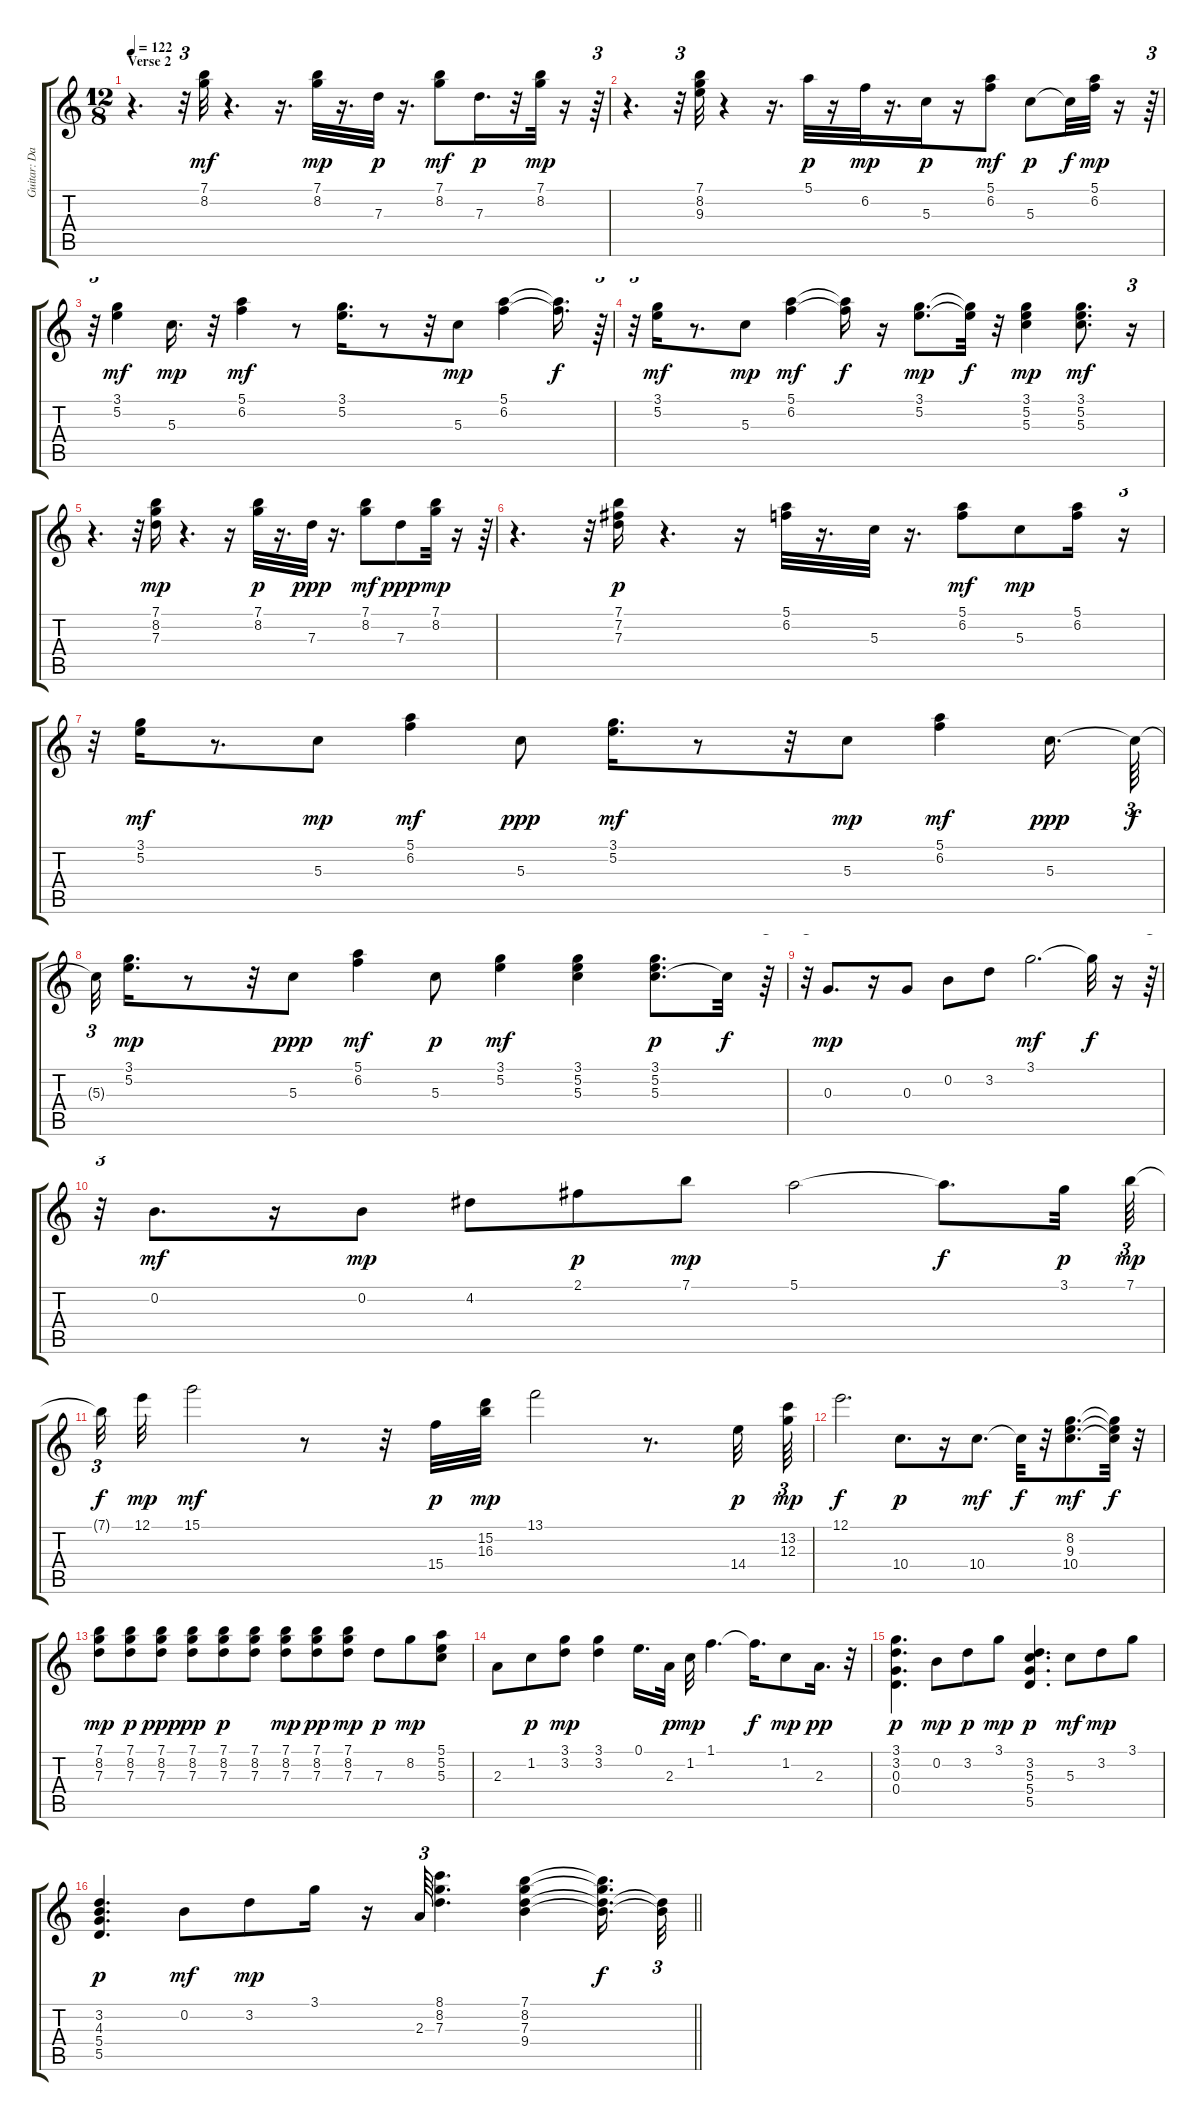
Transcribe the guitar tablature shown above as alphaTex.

\track ("Guitar: Davey Johnstone" "Guitar: Da") {instrument electricguitarclean}
\staff {score tabs}
\tuning (E4 B3 G3 D3 A2 E2) {hide}
\ts (12 8)
\section ("" "Verse 2")
\tempo 122
\clef g2
\ks c
r.4{d dy f} r.32{tu (3 2)} (7.1 8.2).32{dy mf} r.4{d} r.16{d} (7.1 8.2).32{dy mp} r.16{d} 7.3.32{dy p} r.16{d} (7.1 8.2).8{dy mf} 7.3.16{d dy p} r.32 (7.1 8.2).32{dy mp} r.16 r.64{tu (3 2)} |
r.4{d} r.32{tu (3 2)} (7.1 8.2 9.3).32 r.4 r.16{d} 5.1.32{dy p} r.16 6.2.32{dy mp} r.16{d} 5.3.16{dy p} r.16 (5.1 6.2).8{dy mf} 5.3.8{dy p} 5.3{t}.32{dy f} (5.1 6.2).32{dy mp} r.16 r.64{tu (3 2)} |
r.32{tu (3 2)} (3.1 5.2).4{dy mf} 5.3.16{d dy mp} r.32 (5.1 6.2).4{dy mf} r.8 (3.1 5.2).16{d} r.8 r.32 5.3.8{dy mp} (5.1 6.2).4 (5.1{t} 6.2{t}).16{d dy f} r.64{tu (3 2)} |
r.32{tu (3 2)} (3.1 5.2).16{dy mf} r.8{d} 5.3.8{dy mp} (5.1 6.2).4{dy mf} (5.1{t} 6.2{t}).16{dy f} r.16 (3.1 5.2).8{d dy mp} (3.1{t} 5.2{t}).32{dy f} r.32 (3.1 5.2 5.3).4{dy mp} (3.1 5.2 5.3).8{d dy mf} r.16{tu (3 2)} |
r.4{d} r.32{tu (3 2)} (7.1 8.2 7.3).16{dy mp} r.4{d} r.16 (7.1 8.2).32{dy p} r.16{d} 7.3.32{dy ppp} r.16{d} (7.1 8.2).8{dy mf} 7.3.8{dy ppp} (7.1 8.2).32{dy mp} r.16 r.64{tu (3 2)} |
r.4{d} r.32{tu (3 2)} (7.1 7.2 7.3).16{dy p} r.4{d} r.16 (5.1 6.2).32 r.16{d} 5.3.32 r.16{d} (5.1 6.2).8{dy mf} 5.3.8{dy mp} (5.1 6.2).16 r.16{tu (3 2)} |
r.32{tu (3 2)} (3.1 5.2).16{dy mf} r.8{d} 5.3.8{dy mp} (5.1 6.2).4{dy mf} 5.3.8{dy ppp} (3.1 5.2).16{d dy mf} r.8 r.32 5.3.8{dy mp} (5.1 6.2).4{dy mf} 5.3.16{d dy ppp} 5.3{t}.64{tu (3 2) dy f} |
5.3{t}.32{tu (3 2)} (3.1 5.2).16{d dy mp} r.8 r.32 5.3.8{dy ppp} (5.1 6.2).4{dy mf} 5.3.8{dy p} (3.1 5.2).4{dy mf} (3.1 5.2 5.3).4 (3.1 5.2 5.3).8{d dy p} 5.3{t}.32{dy f} r.64{tu (3 2)} |
r.32{tu (3 2)} 0.3.8{d dy mp} r.16 0.3.8 0.2.8 3.2.8 3.1.2{d dy mf} 3.1{t}.32{dy f} r.16 r.64{tu (3 2)} |
r.32{tu (3 2)} 0.2.8{d dy mf} r.16 0.2.8{dy mp} 4.2.8 2.1.8{dy p} 7.1.8{dy mp} 5.1.2 5.1{t}.8{d dy f} 3.1.32{dy p} 7.1.64{tu (3 2) dy mp} |
7.1{t}.32{tu (3 2) dy f} 12.1.32{dy mp} 15.1.2{dy mf} r.8 r.32 15.4.32{dy p} (15.2 16.3).32{dy mp} 13.1.2 r.8{d} 14.4.32{dy p} (13.2 12.3).64{tu (3 2) dy mp} |
12.1.2{d dy f} 10.4.8{d dy p} r.16 10.4.8{d dy mf} 10.4{t}.32{dy f} r.32 (8.2 9.3 10.4).8{d dy mf} (8.2{t} 9.3{t} 10.4{t}).32{dy f} r.32 |
(7.1 8.2 7.3).8{dy mp} (7.1 8.2 7.3).8{dy p} (7.1 8.2 7.3).8{dy ppp} (7.1 8.2 7.3).8{dy pp} (7.1 8.2 7.3).8{dy p} (7.1 8.2 7.3).8 (7.1 8.2 7.3).8{dy mp} (7.1 8.2 7.3).8{dy pp} (7.1 8.2 7.3).8{dy mp} 7.3.8{dy p} 8.2.8{dy mp} (5.1 5.2 5.3).8 |
2.3.8 1.2.8{dy p} (3.1 3.2).8{dy mp} (3.1 3.2).4 0.1.16{d} 2.3.32{dy p} 1.2.32{dy mp} 1.1.4{d} 1.1{t}.16{d dy f} 1.2.8{dy mp} 2.3.16{d dy pp} r.32 |
(3.1 3.2 0.3 0.4).4{d dy p} 0.2.8{dy mp} 3.2.8{dy p} 3.1.8{dy mp} (3.2 5.3 5.4 5.5).4{d dy p} 5.3.8{dy mf} 3.2.8{dy mp} 3.1.8 |
\barLineRight lightlight
(3.2 4.3 5.4 5.5).4{d dy p} 0.2.8{dy mf} 3.2.8{dy mp} 3.1.16 r.16 2.3.64{tu (3 2)} (8.1 8.2 7.3).4{d} (7.1 8.2 7.3 9.4).4 (7.1{t} 8.2{t} 7.3{t} 9.4{t}).16{d dy f} (7.3{t} 9.4{t}).32{tu (3 2)}
